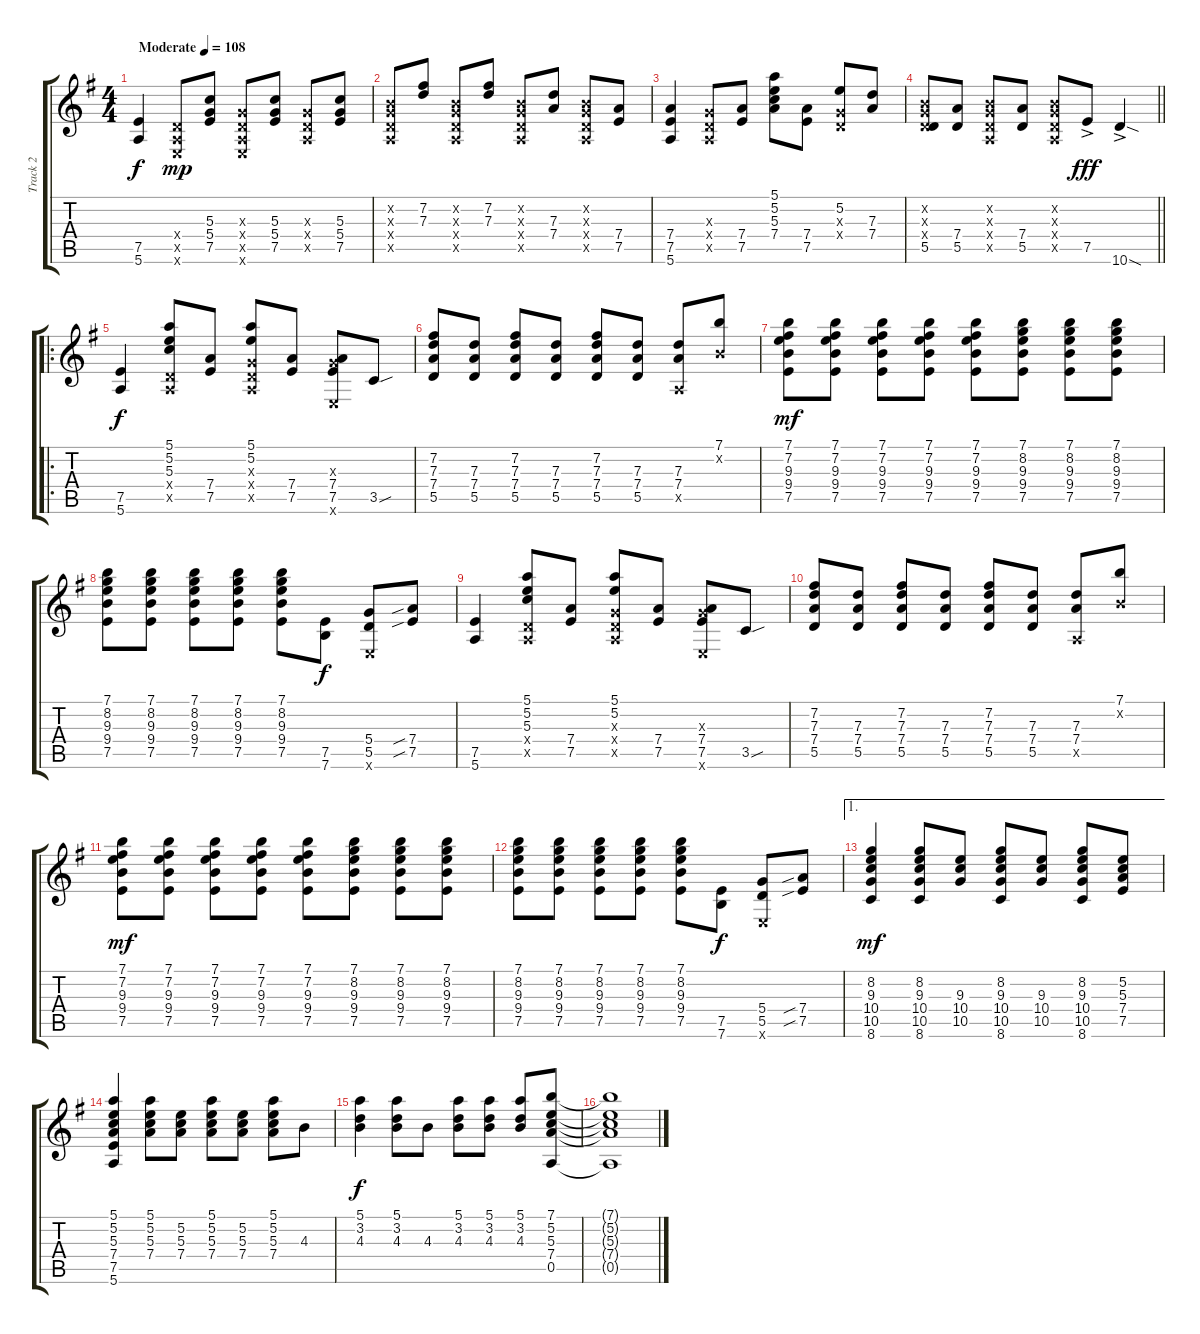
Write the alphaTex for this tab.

\track ("Track 2" "Track 2") {instrument electricguitarjazz}
\staff {score tabs}
\tuning (E4 B3 G3 D3 A2 E2) {hide}
\ts (4 4)
\tempo (108 "Moderate")
\clef g2
\ks g
(7.5 5.6).4{dy f instrument electricguitarjazz} (0.4{x} 0.5{x} 0.6{x}).8{dy mp} (5.3 5.4 7.5).8 (0.3{x} 0.4{x} 0.5{x} 0.6{x}).8 (5.3 5.4 7.5).8 (0.3{x} 0.4{x} 0.5{x}).8 (5.3 5.4 7.5).8 |
(0.2{x} 0.3{x} 0.4{x} 0.5{x}).8 (7.2 7.3).8 (0.2{x} 0.3{x} 0.4{x} 0.5{x}).8 (7.2 7.3).8 (0.2{x} 0.3{x} 0.4{x} 0.5{x}).8 (7.3 7.4).8 (0.2{x} 0.3{x} 0.4{x} 0.5{x}).8 (7.4 7.5).8 |
(7.4 7.5 5.6).4 (0.3{x} 0.4{x} 0.5{x}).8 (7.4 7.5).8 (5.1 5.2 5.3 7.4).8 (7.4 7.5).8 (5.2 0.3{x} 0.4{x}).8 (7.3 7.4).8 |
\barLineRight lightlight
(0.2{x} 0.3{x} 0.4{x} 5.5).8 (7.4 5.5).8 (0.2{x} 0.3{x} 0.4{x} 0.5{x}).8 (7.4 5.5).8 (0.2{x} 0.3{x} 0.4{x} 0.5{x}).8 7.5{ac}.8{dy fff} 10.6{sod ac}.4 |
\ro
(7.5 5.6).4{dy f} (5.1 5.2 5.3 0.4{x} 0.5{x}).8 (7.4 7.5).8 (5.1 5.2 0.3{x} 0.4{x} 0.5{x}).8 (7.4 7.5).8 (0.3{x} 7.4 7.5 0.6{x}).8 3.5{sou}.8 |
(7.2 7.3 7.4 5.5).8 (7.3 7.4 5.5).8 (7.2 7.3 7.4 5.5).8 (7.3 7.4 5.5).8 (7.2 7.3 7.4 5.5).8 (7.3 7.4 5.5).8 (7.3 7.4 0.5{x}).8 (7.1 0.2{x}).8 |
(7.1 7.2 9.3 9.4 7.5).8{dy mf} (7.1 7.2 9.3 9.4 7.5).8 (7.1 7.2 9.3 9.4 7.5).8 (7.1 7.2 9.3 9.4 7.5).8 (7.1 7.2 9.3 9.4 7.5).8 (7.1 8.2 9.3 9.4 7.5).8 (7.1 8.2 9.3 9.4 7.5).8 (7.1 8.2 9.3 9.4 7.5).8 |
(7.1 8.2 9.3 9.4 7.5).8 (7.1 8.2 9.3 9.4 7.5).8 (7.1 8.2 9.3 9.4 7.5).8 (7.1 8.2 9.3 9.4 7.5).8 (7.1 8.2 9.3 9.4 7.5).8 (7.5 7.6).8{dy f} (5.4 5.5 0.6{x}).8 (7.4{sib} 7.5{sib}).8 |
(7.5 5.6).4 (5.1 5.2 5.3 0.4{x} 0.5{x}).8 (7.4 7.5).8 (5.1 5.2 0.3{x} 0.4{x} 0.5{x}).8 (7.4 7.5).8 (0.3{x} 7.4 7.5 0.6{x}).8 3.5{sou}.8 |
(7.2 7.3 7.4 5.5).8 (7.3 7.4 5.5).8 (7.2 7.3 7.4 5.5).8 (7.3 7.4 5.5).8 (7.2 7.3 7.4 5.5).8 (7.3 7.4 5.5).8 (7.3 7.4 0.5{x}).8 (7.1 0.2{x}).8 |
(7.1 7.2 9.3 9.4 7.5).8{dy mf} (7.1 7.2 9.3 9.4 7.5).8 (7.1 7.2 9.3 9.4 7.5).8 (7.1 7.2 9.3 9.4 7.5).8 (7.1 7.2 9.3 9.4 7.5).8 (7.1 8.2 9.3 9.4 7.5).8 (7.1 8.2 9.3 9.4 7.5).8 (7.1 8.2 9.3 9.4 7.5).8 |
(7.1 8.2 9.3 9.4 7.5).8 (7.1 8.2 9.3 9.4 7.5).8 (7.1 8.2 9.3 9.4 7.5).8 (7.1 8.2 9.3 9.4 7.5).8 (7.1 8.2 9.3 9.4 7.5).8 (7.5 7.6).8{dy f} (5.4 5.5 0.6{x}).8 (7.4{sib} 7.5{sib}).8 |
\ae 1
(8.2 9.3 10.4 10.5 8.6).4{dy mf} (8.2 9.3 10.4 10.5 8.6).8 (9.3 10.4 10.5).8 (8.2 9.3 10.4 10.5 8.6).8 (9.3 10.4 10.5).8 (8.2 9.3 10.4 10.5 8.6).8 (5.2 5.3 7.4 7.5).8 |
(5.1 5.2 5.3 7.4 7.5 5.6).4 (5.1 5.2 5.3 7.4).8 (5.2 5.3 7.4).8 (5.1 5.2 5.3 7.4).8 (5.2 5.3 7.4).8 (5.1 5.2 5.3 7.4).8 4.3.8 |
(5.1 3.2 4.3).4{dy f} (5.1 3.2 4.3).8 4.3.8 (5.1 3.2 4.3).8 (5.1 3.2 4.3).8 (5.1 3.2 4.3).8 (7.1 5.2 5.3 7.4 0.5).8 |
(7.1{t} 5.2{t} 5.3{t} 7.4{t} 0.5{t}).1
